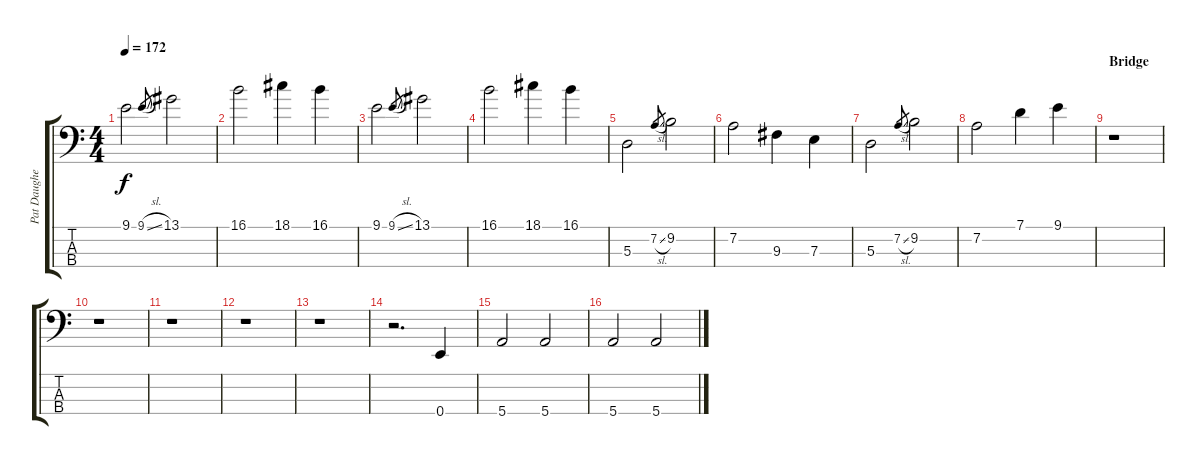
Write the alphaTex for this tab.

\track ("Pat Daugherty  " "Pat Daughe") {instrument acousticguitarsteel}
\staff {score tabs}
\tuning (G2 D2 A1 E1) {hide}
\ts (4 4)
\tempo 172
\clef f4
\ks c
9.1.2{dy f} 9.1{sl}.8{gr} 13.1.2 |
16.1.2 18.1.4 16.1.4 |
9.1.2 9.1{sl}.8{gr} 13.1.2 |
16.1.2 18.1.4 16.1.4 |
5.3.2 7.2{sl}.8{gr} 9.2.2 |
7.2.2 9.3.4 7.3.4 |
5.3.2 7.2{sl}.8{gr} 9.2.2 |
7.2.2 7.1.4 9.1.4 |
\section ("" "Bridge")
r.1 |
r.1 |
r.1 |
r.1 |
r.1 |
r.2{d} 0.4.4 |
5.4.2 5.4.2 |
5.4.2 5.4.2
